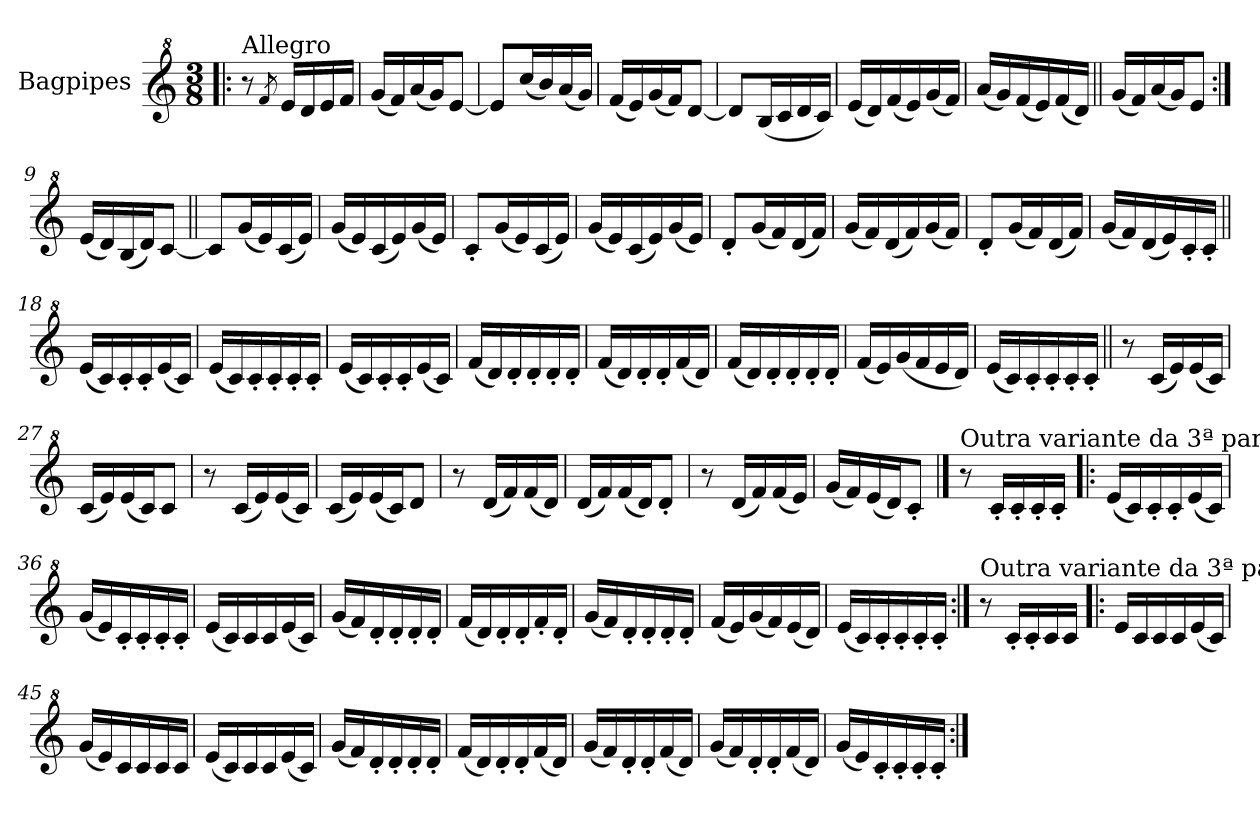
**kern
*part1
*staff1
*I"Bagpipes
*I'Bag
*clefG^2
*k[]
*C:
*M3/8
=1!|:
!LO:TX:a:t=Allegro
8r
8qff/
16ee/LL
16dd/
16ee/
16ff/JJ
=2
(16gg/LL
16ff/)
(16aa/
16gg/J)
[8ee/J
=3
8ee/L]
(16ccc/L
16bb/)
(16aa/
16gg/JJ)
=4
(16ff/LL
16ee/)
(16gg/
16ff/J)
[8dd/J
=5
8dd/L]
(16b/L
16cc/
16dd/
16cc/JJ)
=6
(16ee/LL
16dd/)
(16ff/
16ee/)
(16gg/
16ff/JJ)
=7
(16aa/LL
16gg/)
(16ff/
16ee/)
(16ff/
16dd/JJ)
!!LO:LB:g=z
=8||
(16gg/LL
16ff/)
(16aa/
16gg/J)
8ee/J
=9:|!
(16ee/LL
16dd/)
(16b/
16dd/J)
[8cc/J
=10||
8cc/L]
(16gg/L
16ee/)
(16cc/
16ee/JJ)
=11
(16gg/LL
16ee/)
(16cc/
16ee/)
(16gg/
16ee/JJ)
=12
8cc'/L
(16gg/L
16ee/)
(16cc/
16ee/JJ)
=13
(16gg/LL
16ee/)
(16cc/
16ee/)
(16gg/
16ee/JJ)
=14
8dd'/L
(16gg/L
16ff/)
(16dd/
16ff/JJ)
!!LO:LB:g=z
=15
(16gg/LL
16ff/)
(16dd/
16ff/)
(16gg/
16ff/JJ)
=16
8dd'/L
(16gg/L
16ff/)
(16dd/
16ff/JJ)
=17
(16gg/LL
16ff/)
(16dd/
16ee/)
16cc'/
16cc'/JJ
=18||
(16ee/LL
16cc/)
16cc'/
16cc'/
(16ee/
16cc/JJ)
=19
(16ee/LL
16cc/)
16cc'/
16cc'/
16cc'/
16cc'/JJ
=20
(16ee/LL
16cc/)
16cc'/
16cc'/
(16ee/
16cc/JJ)
=21
(16ff/LL
16dd/)
16dd'/
16dd'/
16dd'/
16dd'/JJ
!!LO:LB:g=z
=22
(16ff/LL
16dd/)
16dd'/
16dd'/
(16ff/
16dd/JJ)
=23
(16ff/LL
16dd/)
16dd'/
16dd'/
16dd'/
16dd'/JJ
=24
(16ff/LL
16ee/)
(16gg/
16ff/
16ee/
16dd/JJ)
=25
(16ee/LL
16cc/)
16cc'/
16cc'/
16cc'/
16cc'/JJ
=26||
8r
(16cc/LL
16ee/)
(16ee/
16cc/JJ)
=27
(16cc/LL
16ee/)
(16ee/
16cc/J)
8cc/J
=28
8r
(16cc/LL
16ee/)
(16ee/
16cc/JJ)
!!LO:LB:g=z
=29
(16cc/LL
16ee/)
(16ee/
16cc/J)
8dd/J
=30
8r
(16dd/LL
16ff/)
(16ff/
16dd/JJ)
=31
(16dd/LL
16ff/)
(16ff/
16dd/J)
8dd'/J
=32
8r
(16dd/LL
16ff/)
(16ff/
16ee/JJ)
=33
(16gg/LL
16ff/)
(16ee/
16dd/J)
8cc'/J
==34
!LO:TX:a:t=Outra variante da 3ª parte.
8r
16cc'/LL
16cc'/
16cc'/
16cc'/JJ
=35!|:
(16ee/LL
16cc/)
16cc'/
16cc'/
(16ee/
16cc/JJ)
!!LO:LB:g=z
=36
(16gg/LL
16ee/)
16cc'/
16cc'/
16cc'/
16cc'/JJ
=37
(16ee/LL
16cc/)
16cc/
16cc/
(16ee/
16cc/JJ)
=38
(16gg/LL
16ff/)
16dd'/
16dd'/
16dd'/
16dd'/JJ
=39
(16ff/LL
16dd/)
16dd'/
16dd'/
16ff'/
16dd'/JJ
=40
(16gg/LL
16ff/)
16dd'/
16dd'/
16dd'/
16dd'/JJ
=41
(16ff/LL
16ee/)
(16gg/
16ff/)
(16ee/
16dd/JJ)
!!LO:LB:g=z
=42
(16ee/LL
16cc/)
16cc'/
16cc'/
16cc'/
16cc'/JJ
=43:|!
!LO:TX:a:t=Outra variante da 3ª parte.
8r
16cc'/LL
16cc'/
16cc/
16cc/JJ
=44!|:
16ee/LL
16cc/
16cc/
16cc/
(16ee/
16cc/JJ)
=45
(16gg/LL
16ee/)
16cc/
16cc/
16cc/
16cc/JJ
=46
(16ee/LL
16cc/)
16cc/
16cc/
(16ee/
16cc/JJ)
=47
(16gg/LL
16ff/)
16dd'/
16dd'/
16dd'/
16dd'/JJ
!!LO:LB:g=z
=48
(16ff/LL
16dd/)
16dd'/
16dd'/
(16ff/
16dd/JJ)
=49
(16gg/LL
16ff/)
16dd'/
16dd'/
(16ff/
16dd/JJ)
=50
(16gg/LL
16ff/)
16dd'/
16dd'/
(16ff/
16dd/JJ)
=51
(16gg/LL
16ee/)
16cc'/
16cc'/
16cc'/
16cc'/JJ
=:|!
*-
